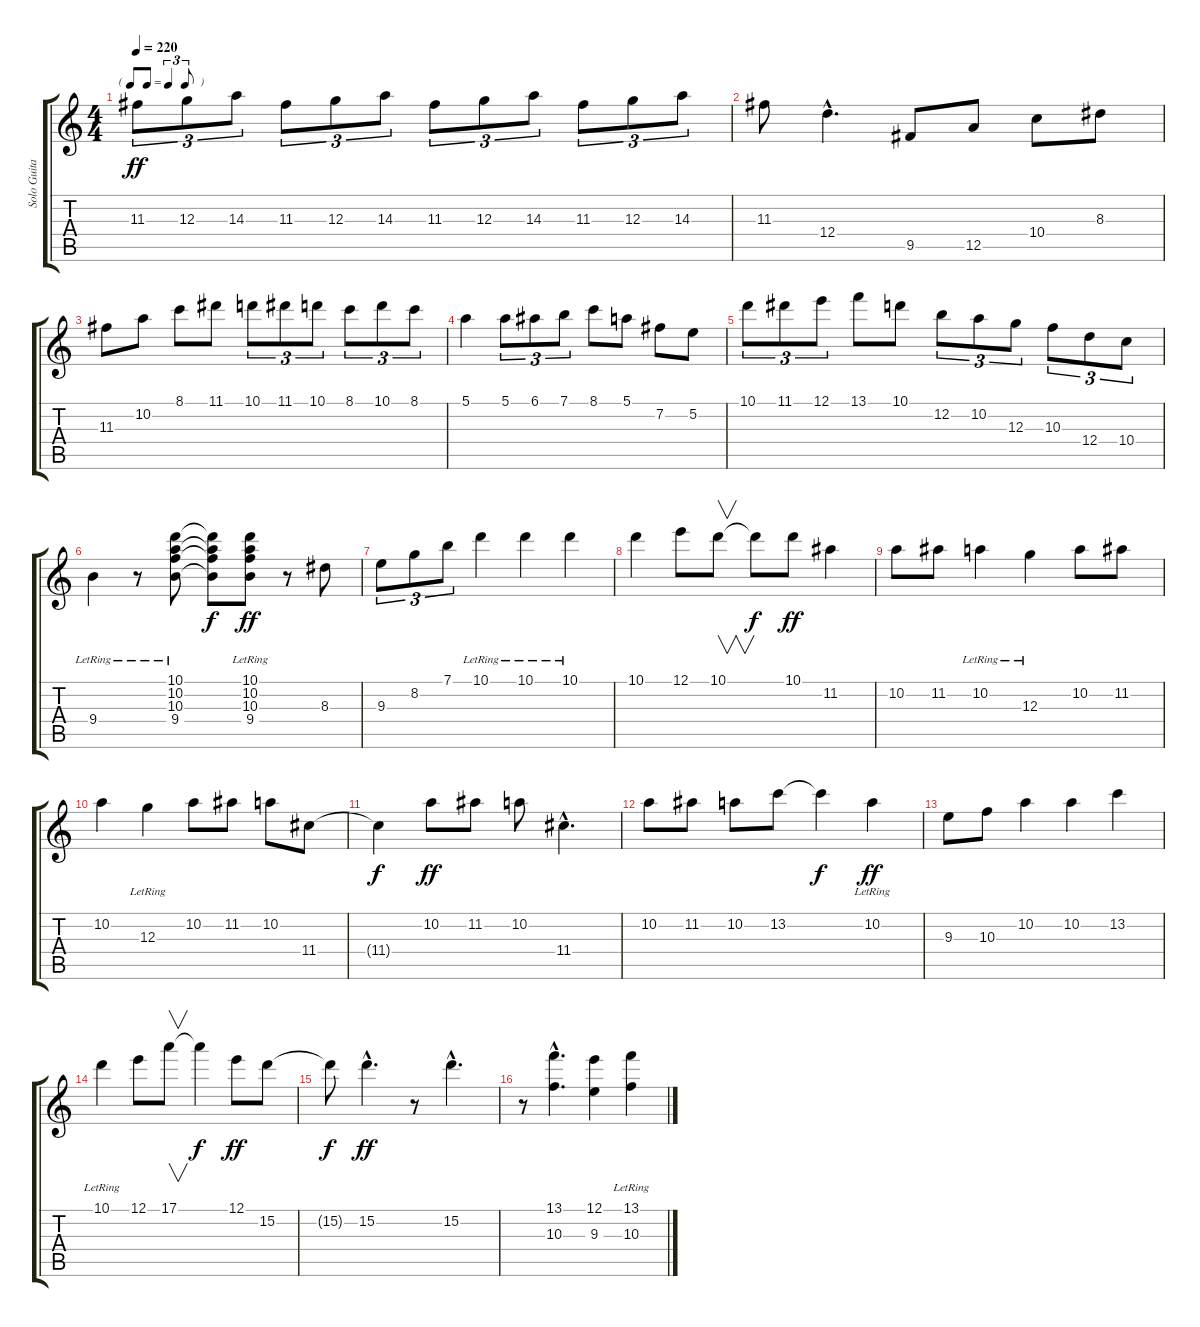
\track ("Solo Guitar (For Sound)" "Solo Guita") {instrument electricbasspick}
\staff {score tabs}
\tuning (E4 B3 G3 D3 A2 E2) {hide}
\ts (4 4)
\tf triplet8th
\tempo 220
\clef g2
\ks c
11.3.8{tu (3 2) dy ff} 12.3.8{tu (3 2)} 14.3.8{tu (3 2)} 11.3.8{tu (3 2)} 12.3.8{tu (3 2)} 14.3.8{tu (3 2)} 11.3.8{tu (3 2)} 12.3.8{tu (3 2)} 14.3.8{tu (3 2)} 11.3.8{tu (3 2)} 12.3.8{tu (3 2)} 14.3.8{tu (3 2)} |
11.3.8 12.4{hac}.4{d} 9.5.8 12.5.8 10.4.8 8.3.8 |
11.3.8 10.2.8 8.1.8 11.1.8 10.1.8{tu (3 2)} 11.1.8{tu (3 2)} 10.1.8{tu (3 2)} 8.1.8{tu (3 2)} 10.1.8{tu (3 2)} 8.1.8{tu (3 2)} |
5.1.4 5.1.8{tu (3 2)} 6.1.8{tu (3 2)} 7.1.8{tu (3 2)} 8.1.8 5.1.8 7.2.8 5.2.8 |
10.1.8{tu (3 2)} 11.1.8{tu (3 2)} 12.1.8{tu (3 2)} 13.1.8 10.1.8 12.2.8{tu (3 2)} 10.2.8{tu (3 2)} 12.3.8{tu (3 2)} 10.3.8{tu (3 2)} 12.4.8{tu (3 2)} 10.4.8{tu (3 2)} |
9.4{lr}.4 r.8 (10.1 10.2 10.3 9.4{lr}).8 (10.1{t} 10.2{t} 10.3{t} 9.4{t}).8{dy f} (10.1 10.2 10.3 9.4{lr}).8{dy ff} r.8 8.3.8 |
9.3.8{tu (3 2)} 8.2.8{tu (3 2)} 7.1.8{tu (3 2)} 10.1{lr}.4 10.1{lr}.4 10.1{lr}.4 |
10.1.4 12.1.8 10.1.8{v} 10.1{t}.8{dy f} 10.1.8{dy ff} 11.2.4 |
10.2.8 11.2.8 10.2{lr}.4 12.3{lr}.4 10.2.8 11.2.8 |
10.2.4 12.3{lr}.4 10.2.8 11.2.8 10.2.8 11.4.8 |
11.4{t}.4{dy f} 10.2.8{dy ff} 11.2.8 10.2.8 11.4{hac}.4{d} |
10.2.8 11.2.8 10.2.8 13.2.8 13.2{t}.4{dy f} 10.2{lr}.4{dy ff} |
9.3.8 10.3.8 10.2.4 10.2.4 13.2.4 |
10.1{lr}.4 12.1.8 17.1.8{v} 17.1{t}.4{dy f} 12.1.8{dy ff} 15.2.8 |
15.2{t}.8{dy f} 15.2{hac}.4{d dy ff} r.8 15.2{hac}.4{d} |
r.8 (13.1{hac} 10.3{hac}).4{d} (12.1 9.3).4 (13.1{lr} 10.3).4
